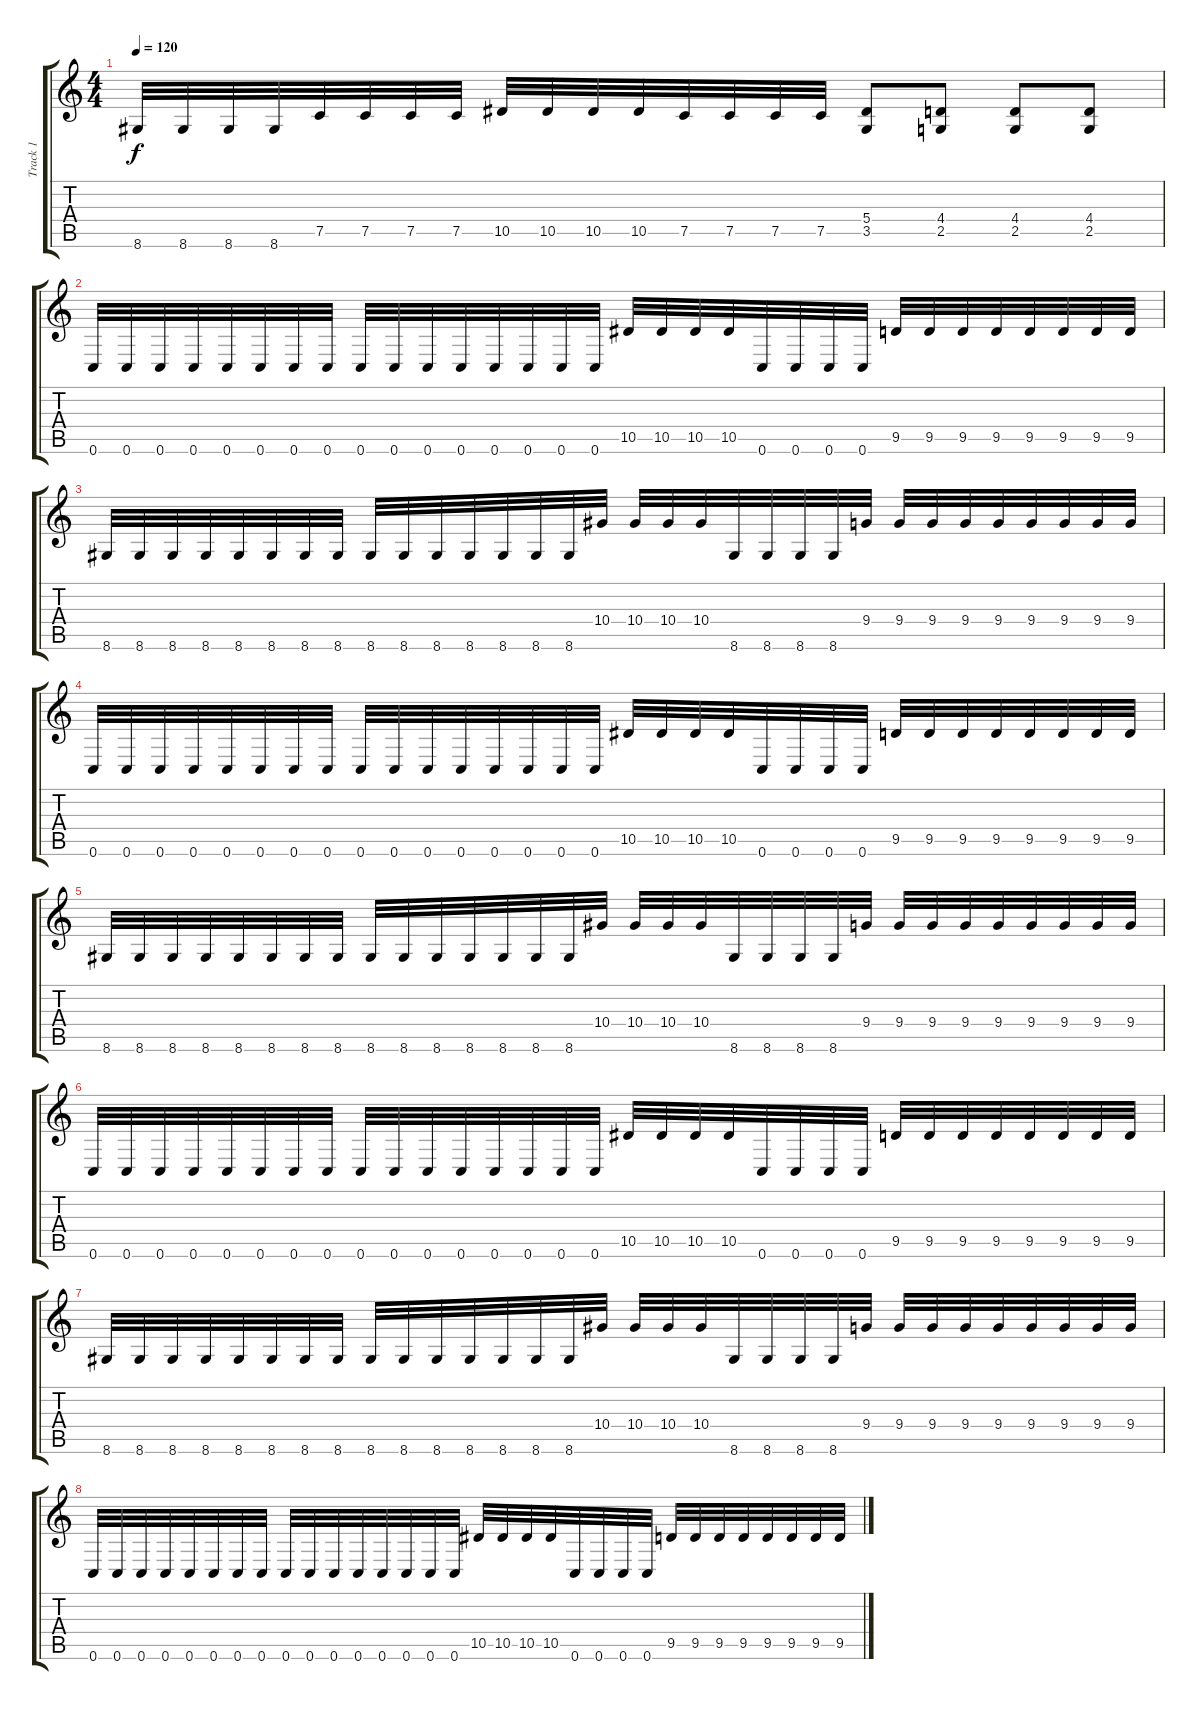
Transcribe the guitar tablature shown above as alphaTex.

\track ("Track 1" "Track 1") {instrument distortionguitar}
\staff {score tabs}
\tuning (C4 G3 Eb3 Bb2 F2 C2) {hide}
\ts (4 4)
\tempo 120
\clef g2
\ks c
8.6.32{dy f} 8.6.32 8.6.32 8.6.32 7.5.32 7.5.32 7.5.32 7.5.32 10.5.32 10.5.32 10.5.32 10.5.32 7.5.32 7.5.32 7.5.32 7.5.32 (5.4 3.5).8 (4.4 2.5).8 (4.4 2.5).8 (4.4 2.5).8 |
0.6.32 0.6.32 0.6.32 0.6.32 0.6.32 0.6.32 0.6.32 0.6.32 0.6.32 0.6.32 0.6.32 0.6.32 0.6.32 0.6.32 0.6.32 0.6.32 10.5.32 10.5.32 10.5.32 10.5.32 0.6.32 0.6.32 0.6.32 0.6.32 9.5.32 9.5.32 9.5.32 9.5.32 9.5.32 9.5.32 9.5.32 9.5.32 |
8.6.32 8.6.32 8.6.32 8.6.32 8.6.32 8.6.32 8.6.32 8.6.32 8.6.32 8.6.32 8.6.32 8.6.32 8.6.32 8.6.32 8.6.32 10.4.32 10.4.32 10.4.32 10.4.32 8.6.32 8.6.32 8.6.32 8.6.32 9.4.32 9.4.32 9.4.32 9.4.32 9.4.32 9.4.32 9.4.32 9.4.32 9.4.32 |
0.6.32 0.6.32 0.6.32 0.6.32 0.6.32 0.6.32 0.6.32 0.6.32 0.6.32 0.6.32 0.6.32 0.6.32 0.6.32 0.6.32 0.6.32 0.6.32 10.5.32 10.5.32 10.5.32 10.5.32 0.6.32 0.6.32 0.6.32 0.6.32 9.5.32 9.5.32 9.5.32 9.5.32 9.5.32 9.5.32 9.5.32 9.5.32 |
8.6.32 8.6.32 8.6.32 8.6.32 8.6.32 8.6.32 8.6.32 8.6.32 8.6.32 8.6.32 8.6.32 8.6.32 8.6.32 8.6.32 8.6.32 10.4.32 10.4.32 10.4.32 10.4.32 8.6.32 8.6.32 8.6.32 8.6.32 9.4.32 9.4.32 9.4.32 9.4.32 9.4.32 9.4.32 9.4.32 9.4.32 9.4.32 |
0.6.32 0.6.32 0.6.32 0.6.32 0.6.32 0.6.32 0.6.32 0.6.32 0.6.32 0.6.32 0.6.32 0.6.32 0.6.32 0.6.32 0.6.32 0.6.32 10.5.32 10.5.32 10.5.32 10.5.32 0.6.32 0.6.32 0.6.32 0.6.32 9.5.32 9.5.32 9.5.32 9.5.32 9.5.32 9.5.32 9.5.32 9.5.32 |
8.6.32 8.6.32 8.6.32 8.6.32 8.6.32 8.6.32 8.6.32 8.6.32 8.6.32 8.6.32 8.6.32 8.6.32 8.6.32 8.6.32 8.6.32 10.4.32 10.4.32 10.4.32 10.4.32 8.6.32 8.6.32 8.6.32 8.6.32 9.4.32 9.4.32 9.4.32 9.4.32 9.4.32 9.4.32 9.4.32 9.4.32 9.4.32 |
0.6.32 0.6.32 0.6.32 0.6.32 0.6.32 0.6.32 0.6.32 0.6.32 0.6.32 0.6.32 0.6.32 0.6.32 0.6.32 0.6.32 0.6.32 0.6.32 10.5.32 10.5.32 10.5.32 10.5.32 0.6.32 0.6.32 0.6.32 0.6.32 9.5.32 9.5.32 9.5.32 9.5.32 9.5.32 9.5.32 9.5.32 9.5.32
